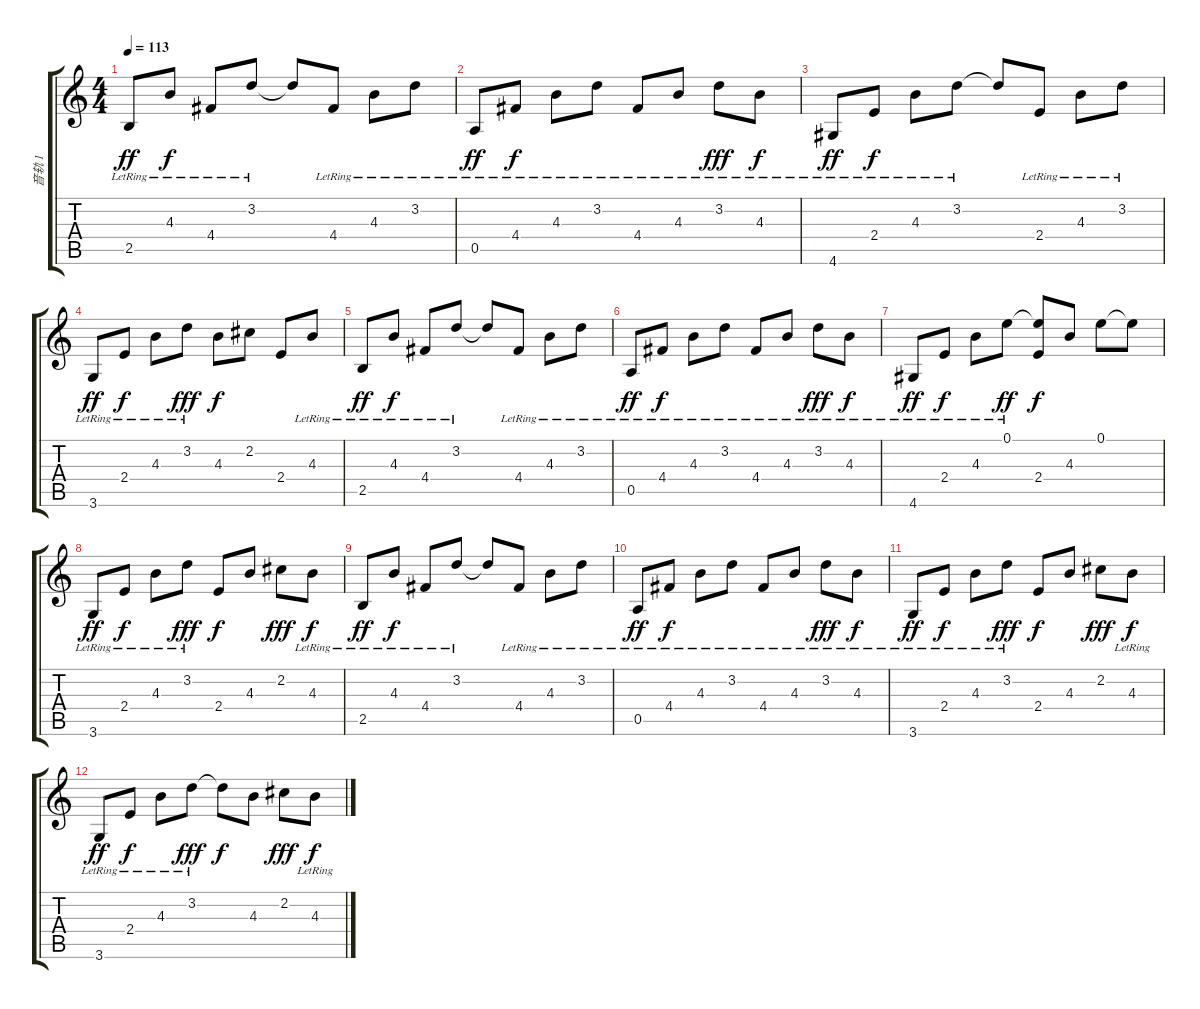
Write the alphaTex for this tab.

\track ("音轨 1" "音轨 1") {instrument acousticguitarsteel}
\staff {score tabs}
\tuning (E4 B3 G3 D3 A2 E2) {hide}
\ts (4 4)
\tempo 113
\clef g2
\ks c
2.5{lr}.8{dy ff instrument acousticguitarsteel} 4.3{lr}.8{dy f} 4.4{lr}.8 3.2{lr}.8 3.2{t}.8 4.4{lr}.8 4.3{lr}.8 3.2{lr}.8 |
0.5{lr}.8{dy ff} 4.4{lr}.8{dy f} 4.3{lr}.8 3.2{lr}.8 4.4{lr}.8 4.3{lr}.8 3.2{lr}.8{dy fff} 4.3{lr}.8{dy f} |
4.6{lr}.8{dy ff} 2.4{lr}.8{dy f} 4.3{lr}.8 3.2{lr}.8 3.2{t}.8 2.4{lr}.8 4.3{lr}.8 3.2{lr}.8 |
3.6{lr}.8{dy ff} 2.4{lr}.8{dy f} 4.3{lr}.8 3.2{lr}.8{dy fff} 4.3.8{dy f} 2.2.8 2.4.8 4.3{lr}.8 |
2.5{lr}.8{dy ff} 4.3{lr}.8{dy f} 4.4{lr}.8 3.2{lr}.8 3.2{t}.8 4.4{lr}.8 4.3{lr}.8 3.2{lr}.8 |
0.5{lr}.8{dy ff} 4.4{lr}.8{dy f} 4.3{lr}.8 3.2{lr}.8 4.4{lr}.8 4.3{lr}.8 3.2{lr}.8{dy fff} 4.3{lr}.8{dy f} |
4.6{lr}.8{dy ff} 2.4{lr}.8{dy f} 4.3{lr}.8 0.1{lr}.8{dy ff} (0.1{t} 2.4).8{dy f} 4.3.8 0.1.8 0.1{t}.8 |
3.6{lr}.8{dy ff} 2.4{lr}.8{dy f} 4.3{lr}.8 3.2{lr}.8{dy fff} 2.4.8{dy f} 4.3.8 2.2.8{dy fff} 4.3{lr}.8{dy f} |
2.5{lr}.8{dy ff} 4.3{lr}.8{dy f} 4.4{lr}.8 3.2{lr}.8 3.2{t}.8 4.4{lr}.8 4.3{lr}.8 3.2{lr}.8 |
0.5{lr}.8{dy ff} 4.4{lr}.8{dy f} 4.3{lr}.8 3.2{lr}.8 4.4{lr}.8 4.3{lr}.8 3.2{lr}.8{dy fff} 4.3{lr}.8{dy f} |
3.6{lr}.8{dy ff} 2.4{lr}.8{dy f} 4.3{lr}.8 3.2{lr}.8{dy fff} 2.4.8{dy f} 4.3.8 2.2.8{dy fff} 4.3{lr}.8{dy f} |
3.6{lr}.8{dy ff} 2.4{lr}.8{dy f} 4.3{lr}.8 3.2{lr}.8{dy fff} 3.2{t}.8{dy f} 4.3.8 2.2.8{dy fff} 4.3{lr}.8{dy f}
